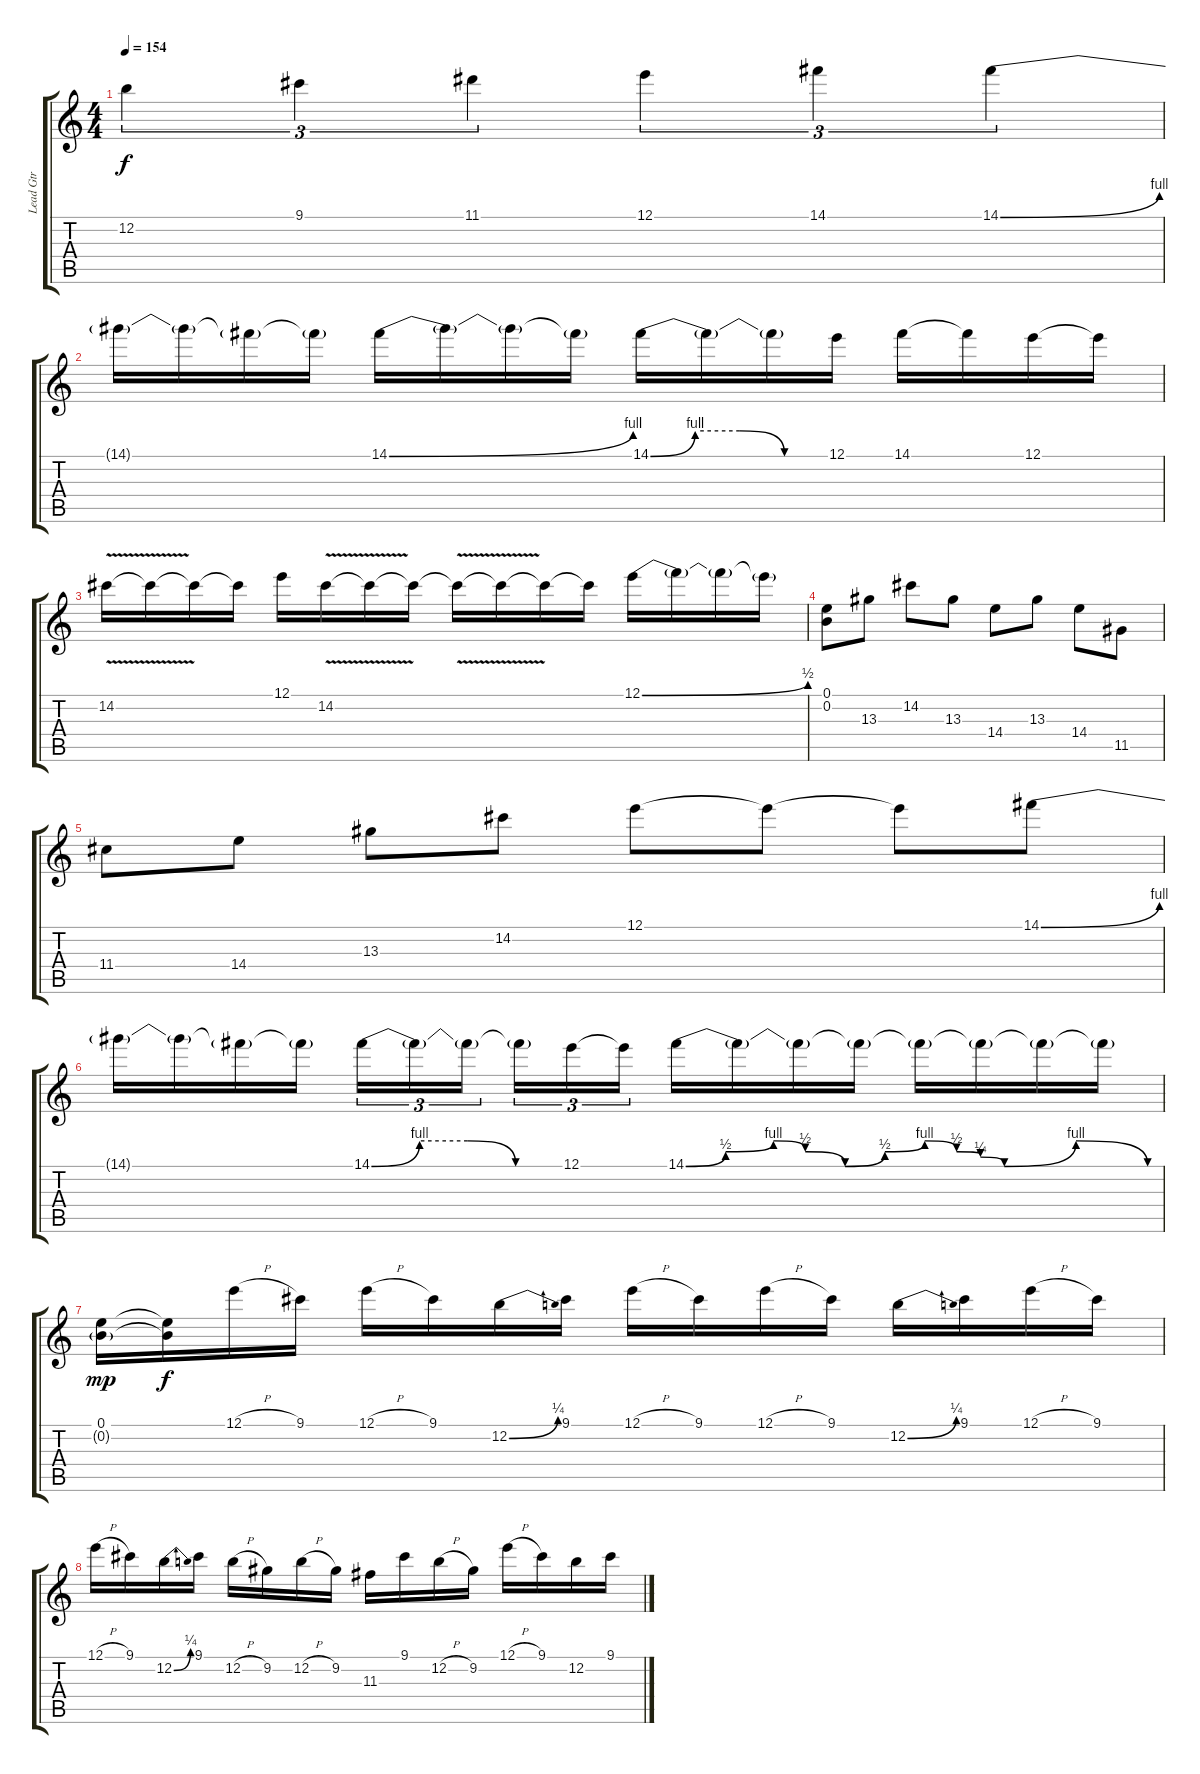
\track ("Lead Gtr" "Lead Gtr") {instrument overdrivenguitar}
\staff {score tabs}
\tuning (E4 B3 G3 D3 A2 E2) {hide}
\ts (4 4)
\tempo 154
\clef g2
\ks c
12.2.4{tu (3 2) dy f} 9.1.4{tu (3 2)} 11.1.4{tu (3 2)} 12.1.4{tu (3 2)} 14.1.4{tu (3 2)} 14.1{be (bend 0 0 60 4)}.4{tu (3 2)} |
14.1{t}.16 14.1{t}.16 14.1{t}.16 14.1{t}.16 14.1{be (bend 0 0 60 4)}.16 14.1{t}.16 14.1{t}.16 14.1{t}.16 14.1{be (custom 0 0 15 4 30 4 45 0 60 0)}.16 14.1{t}.16 14.1{t}.16 12.1.16 14.1.16 14.1{t}.16 12.1.16 12.1{t}.16 |
14.2{v}.16 14.2{t}.16 14.2{t}.16 14.2{t}.16 12.1.16 14.2{v}.16 14.2{t}.16 14.2{t}.16 14.2{v t}.16 14.2{t}.16 14.2{t}.16 14.2{t}.16 12.1{be (bend 0 0 60 2)}.16 12.1{t}.16 12.1{t}.16 12.1{t}.16 |
(0.1 0.2).8 13.3.8 14.2.8 13.3.8 14.4.8 13.3.8 14.4.8 11.5.8 |
11.4.8 14.4.8 13.3.8 14.2.8 12.1.8 12.1{t}.8 12.1{t}.8 14.1{be (bend 0 0 60 4)}.8 |
14.1{t}.16 14.1{t}.16 14.1{t}.16 14.1{t}.16 14.1{be (custom 0 0 15 4 30 4 45 0 60 0)}.16{tu (3 2)} 14.1{t}.16{tu (3 2)} 14.1{t}.16{tu (3 2) beam splitsecondary} 14.1{t}.16{tu (3 2)} 12.1.16{tu (3 2)} 12.1{t}.16{tu (3 2)} 14.1{be (custom 0 0 5 2 11 4 15 2 20 0 25 2 30 4 34 2 37 1 40 0 49 4 58 0 60 0)}.16 14.1{t}.16 14.1{t}.16 14.1{t}.16 14.1{t}.16 14.1{t}.16 14.1{t}.16 14.1{t}.16 |
(0.1 0.2{g}).16{dy mp} (0.1{t} 0.2{t}).16{dy f} 12.1{h}.16 9.1.16 12.1{h}.16 9.1.16 12.2{be (bend 0 0 60 1)}.16 9.1.16 12.1{h}.16 9.1.16 12.1{h}.16 9.1.16 12.2{be (bend 0 0 60 1)}.16 9.1.16 12.1{h}.16 9.1.16 |
12.1{h}.16 9.1.16 12.2{be (bend 0 0 60 1)}.16 9.1.16 12.2{h}.16 9.2.16 12.2{h}.16 9.2.16 11.3.16 9.1.16 12.2{h}.16 9.2.16 12.1{h}.16 9.1.16 12.2.16 9.1.16
